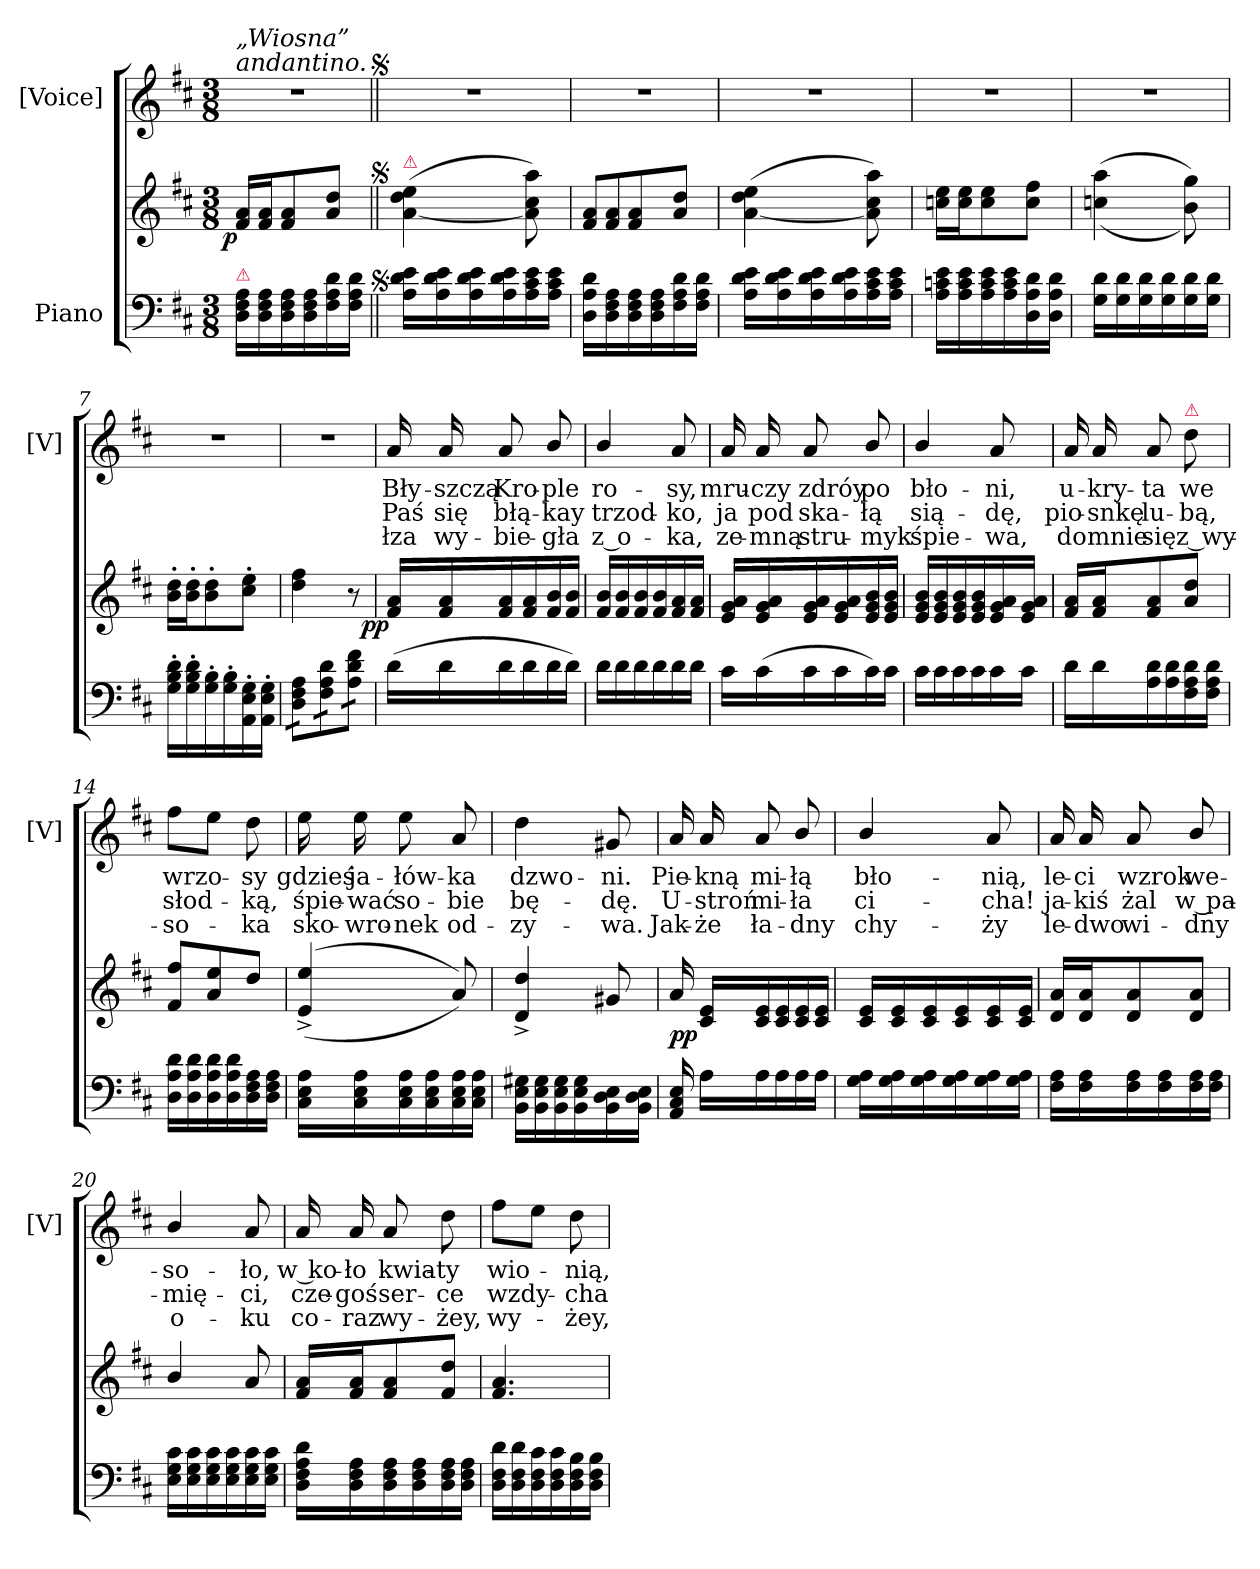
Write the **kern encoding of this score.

**kern	**kern	**dynam	**kern	**text	**text	**text
*part2	*part2	*part2	*part1	*part1	*part1	*part1
*staff3	*staff2	*staff2/3	*staff1	*staff1	*staff1	*staff1
*I"Piano	*	*	*I"[Voice]	*	*	*
*	*	*	*I'[V]	*	*	*
*clefF4	*clefG2	*	*clefG2	*	*	*
*k[f#c#]	*k[f#c#]	*	*k[f#c#]	*	*	*
*M3/8	*M3/8	*	*M3/8	*	*	*
=1	=1	=1	=1	=1	=1	=1
!	!	!	!LO:TX:a:i:t=andantino.	!	!	!
!	!	!	!LO:TX:a:i:t=„Wiosna”	!	!	!
!LO:TX:a:color=crimson:t=⚠	!	!	!	!	!	!
!	!	!LO:DY:b:rj	!	!	!	!
16D\ 16F#\ 16A\LL	16f#/ 16a/LL	p	4.r	.	.	.
16D\ 16F#\ 16A\	16f#/ 16a/J	.	.	.	.	.
16D\ 16F#\ 16A\	8f#/ 8a/	.	.	.	.	.
16D\ 16F#\ 16A\	.	.	.	.	.	.
16F#\ 16A\ 16d\	8a/ 8dd/J	.	.	.	.	.
16F#\ 16A\ 16d\JJ	.	.	.	.	.	.
!	!	!	!LO:TX:a:t=[segno]	!	!	!
!	!LO:TX:a:t=[segno]	!	!	!	!	!
!LO:TX:a:t=[segno]	!	!	!	!	!	!
=2||	=2||	=2||	=2||	=2||	=2||	=2||
!	!LO:TX:a:color=crimson:t=⚠	!	!	!	!	!
16A\ 16d\ 16e\LL	(>[4a\ 4dd\ 4ee\	.	4.r	.	.	.
16A\ 16d\ 16e\	.	.	.	.	.	.
16A\ 16d\ 16e\	.	.	.	.	.	.
16A\ 16d\ 16e\	.	.	.	.	.	.
16A\ 16c#\ 16e\	8a]\ 8cc#\ 8aa\)	.	.	.	.	.
16A\ 16c#\ 16e\JJ	.	.	.	.	.	.
=3	=3	=3	=3	=3	=3	=3
!	!LO:N:vis=8	!	!	!	!	!
16D\ 16A\ 16d\LL	16f#/ 16a/L	.	4.r	.	.	.
!	!LO:N:vis=8	!	!	!	!	!
16D\ 16F#\ 16A\	16f#/ 16a/	.	.	.	.	.
16D\ 16F#\ 16A\	8f#/ 8a/	.	.	.	.	.
16D\ 16F#\ 16A\	.	.	.	.	.	.
16F#\ 16A\ 16d\	8a/ 8dd/J	.	.	.	.	.
16F#\ 16A\ 16d\JJ	.	.	.	.	.	.
=4	=4	=4	=4	=4	=4	=4
16A\ 16d\ 16e\LL	(>[4a\ 4dd\ 4ee\	.	4.r	.	.	.
16A\ 16d\ 16e\	.	.	.	.	.	.
16A\ 16d\ 16e\	.	.	.	.	.	.
16A\ 16d\ 16e\	.	.	.	.	.	.
16A\ 16c#\ 16e\	8a]\ 8cc#\ 8aa\)	.	.	.	.	.
16A\ 16c#\ 16e\JJ	.	.	.	.	.	.
=5	=5	=5	=5	=5	=5	=5
16A\ 16cn\ 16e\LL	16ccn\ 16ee\LL	.	4.r	.	.	.
16A\ 16c\ 16e\	16cc\ 16ee\J	.	.	.	.	.
16A\ 16c\ 16e\	8cc\ 8ee\	.	.	.	.	.
16A\ 16c\ 16e\	.	.	.	.	.	.
16D\ 16A\ 16d\	8cc\ 8ff#\J	.	.	.	.	.
16D\ 16A\ 16d\JJ	.	.	.	.	.	.
=6	=6	=6	=6	=6	=6	=6
16G\ 16d\LL	(<(>4ccn\ 4aa\	.	4.r	.	.	.
16G\ 16d\	.	.	.	.	.	.
16G\ 16d\	.	.	.	.	.	.
16G\ 16d\	.	.	.	.	.	.
16G\ 16d\	8b\ 8gg\))	.	.	.	.	.
16G\ 16d\JJ	.	.	.	.	.	.
=7	=7	=7	=7	=7	=7	=7
16G'\ 16B'\ 16d'\LL	16b'\ 16dd'\LL	.	4.r	.	.	.
16G'\ 16B'\ 16d'\	16b'\ 16dd'\J	.	.	.	.	.
16G'\ 16B'\	8b'\ 8dd'\	.	.	.	.	.
16G'\ 16B'\	.	.	.	.	.	.
16AA'\ 16E'\ 16G'\	8cc#'\ 8ee'\J	.	.	.	.	.
16AA'\ 16E'\ 16G'\JJ	.	.	.	.	.	.
=8	=8	=8	=8	=8	=8	=8
*tremolo	*	*	*	*	*	*
16D\ 16F#\ 16A\LL	4dd\ 4ff#\	.	4.r	.	.	.
16D\ 16F#\ 16A\	.	.	.	.	.	.
16F#\ 16A\ 16d\	.	.	.	.	.	.
16F#\ 16A\ 16d\	.	.	.	.	.	.
16A\ 16d\ 16f#\	8r	.	.	.	.	.
16A\ 16d\ 16f#\JJ	.	.	.	.	.	.
*Xtremolo	*	*	*	*	*	*
=9	=9	=9	=9	=9	=9	=9
!	!	!LO:DY:b:rj	!	!	!	!
(>16d\LL	16f#/ 16a/LL	pp.	16a/	Bły-	Paś	łza
16d\	16f#/ 16a/	.	16a/	-szczą	się	wy-
16d\	16f#/ 16a/	.	8a/	Kro-	błą-	-bie-
16d\	16f#/ 16a/	.	.	.	.	.
16d\	16f#/ 16b/	.	8b/	-ple	-kay	-gła
16d\JJ)	16f#/ 16b/JJ	.	.	.	.	.
=10	=10	=10	=10	=10	=10	=10
16d\LL	16f#/ 16b/LL	.	4b/	ro-	trzod-	z o-
16d\	16f#/ 16b/	.	.	.	.	.
16d\	16f#/ 16b/	.	.	.	.	.
16d\	16f#/ 16b/	.	.	.	.	.
16d\	16f#/ 16a/	.	8a/	-sy,	-ko,	-ka,
16d\JJ	16f#/ 16a/JJ	.	.	.	.	.
=11	=11	=11	=11	=11	=11	=11
16c#\LL	16e/ 16g/ 16a/LL	.	16a/	mru-	ja	ze-
(>16c#\	16e/ 16g/ 16a/	.	16a/	-czy	pod	-mną
16c#\	16e/ 16g/ 16a/	.	8a/	zdróy	ska-	stru-
16c#\	16e/ 16g/ 16a/	.	.	.	.	.
16c#\)	16e/ 16g/ 16b/	.	8b/	po	-łą	-myk
16c#\JJ	16e/ 16g/ 16b/JJ	.	.	.	.	.
=12	=12	=12	=12	=12	=12	=12
16c#\LL	16e/ 16g/ 16b/LL	.	4b/	bło-	sią-	śpie-
16c#\	16e/ 16g/ 16b/	.	.	.	.	.
16c#\	16e/ 16g/ 16b/	.	.	.	.	.
16c#\	16e/ 16g/ 16b/	.	.	.	.	.
16c#\	16e/ 16g/ 16a/	.	8a/	-ni,	-dę,	-wa,
16c#\JJ	16e/ 16g/ 16a/JJ	.	.	.	.	.
=13	=13	=13	=13	=13	=13	=13
16d\LL	16f#/ 16a/LL	.	16a/	u-	pio-	do
16d\	16f#/ 16a/J	.	16a/	-kry-	-snkę	mnie
16A\ 16d\	8f#/ 8a/	.	8a/	-ta	lu-	się
16A\ 16d\	.	.	.	.	.	.
!	!	!	!LO:TX:a:color=crimson:t=⚠	!	!	!
16F#\ 16A\ 16d\	8a/ 8dd/J	.	8dd\	we	-bą,	z wy-
16F#\ 16A\ 16d\JJ	.	.	.	.	.	.
=14	=14	=14	=14	=14	=14	=14
16D\ 16A\ 16d\LL	8f#/ 8ff#/L	.	8ff#\L	wrzo-	słod-	-so-
16D\ 16A\ 16d\	.	.	.	.	.	.
16D\ 16A\ 16d\	8a/ 8ee/	.	8ee\J	.	.	.
16D\ 16A\ 16d\	.	.	.	.	.	.
16D\ 16F#\ 16A\	8dd/J	.	8dd\	-sy	-ką,	-ka
16D\ 16F#\ 16A\JJ	.	.	.	.	.	.
=15	=15	=15	=15	=15	=15	=15
16C#\ 16E\ 16A\LL	(<(>4e^</ 4ee^</	.	16ee\	gdzieś	śpie-	sko-
16C#\ 16E\ 16A\	.	.	16ee\	ja-	-wać	-wro-
16C#\ 16E\ 16A\	.	.	8ee\	-łów-	so-	-nek
16C#\ 16E\ 16A\	.	.	.	.	.	.
16C#\ 16E\ 16A\	8a/))	.	8a/	-ka	-bie	od-
16C#\ 16E\ 16A\JJ	.	.	.	.	.	.
=16	=16	=16	=16	=16	=16	=16
16BB\ 16E\ 16G#X\LL	4d^</ 4dd^</	.	4dd\	dzwo-	bę-	-zy-
16BB\ 16E\ 16G#\	.	.	.	.	.	.
16BB\ 16E\ 16G#\	.	.	.	.	.	.
16BB\ 16E\ 16G#\	.	.	.	.	.	.
16BB\ 16D\ 16E\	8g#X/	.	8g#X/	-ni.	-dę.	-wa.
16BB\ 16D\ 16E\JJ	.	.	.	.	.	.
=17	=17	=17	=17	=17	=17	=17
!	!	!LO:DY:b	!	!	!	!
16AA/ 16C#/ 16E/	16a/	pp	16a/	Pie-	U-	Jak-
16A\LL	16c#/ 16e/LL	.	16a/	-kną	-stroń	-że
16A\	16c#/ 16e/	.	8a/	mi-	mi-	ła-
16A\	16c#/ 16e/	.	.	.	.	.
16A\	16c#/ 16e/	.	8b/	-łą	-ła	-dny
16A\JJ	16c#/ 16e/JJ	.	.	.	.	.
=18	=18	=18	=18	=18	=18	=18
16G\ 16A\LL	16c#/ 16e/LL	.	4b/	bło-	ci-	chy-
16G\ 16A\	16c#/ 16e/	.	.	.	.	.
16G\ 16A\	16c#/ 16e/	.	.	.	.	.
16G\ 16A\	16c#/ 16e/	.	.	.	.	.
16G\ 16A\	16c#/ 16e/	.	8a/	-nią,	-cha!	-ży
16G\ 16A\JJ	16c#/ 16e/JJ	.	.	.	.	.
=19	=19	=19	=19	=19	=19	=19
16F#\ 16A\LL	16d/ 16a/LL	.	16a/	le-	ja-	le-
16F#\ 16A\	16d/ 16a/J	.	16a/	-ci	-kiś	-dwo
16F#\ 16A\	8d/ 8a/	.	8a/	wzrok	żal	wi-
16F#\ 16A\	.	.	.	.	.	.
16F#\ 16A\	8d/ 8a/J	.	8b/	we-	w pa-	-dny
16F#\ 16A\JJ	.	.	.	.	.	.
=20	=20	=20	=20	=20	=20	=20
16E\ 16G\ 16c#\LL	4b/	.	4b/	-so-	-mię-	o-
16E\ 16G\ 16c#\	.	.	.	.	.	.
16E\ 16G\ 16c#\	.	.	.	.	.	.
16E\ 16G\ 16c#\	.	.	.	.	.	.
16E\ 16G\ 16c#\	8a/	.	8a/	-ło,	-ci,	-ku
16E\ 16G\ 16c#\JJ	.	.	.	.	.	.
=21	=21	=21	=21	=21	=21	=21
16D\ 16F#\ 16A\ 16d\LL	16f#/ 16a/LL	.	16a/	w ko-	cze-	co-
16D\ 16F#\ 16A\	16f#/ 16a/J	.	16a/	-ło	-goś	-raz
16D\ 16F#\ 16A\	8f#/ 8a/	.	8a/	kwia-	ser-	wy-
16D\ 16F#\ 16A\	.	.	.	.	.	.
16D\ 16F#\ 16A\	8f#/ 8dd/J	.	8dd\	-ty	-ce	-żey,
16D\ 16F#\ 16A\JJ	.	.	.	.	.	.
=22	=22	=22	=22	=22	=22	=22
16D\ 16F#\ 16d\LL	4.f#/ 4.a/	.	8ff#\L	wio-	wzdy-	wy-
16D\ 16F#\ 16d\	.	.	.	.	.	.
16D\ 16F#\ 16c#\	.	.	8ee\J	.	.	.
16D\ 16F#\ 16c#\	.	.	.	.	.	.
16D\ 16F#\ 16B\	.	.	8dd\	-nią,	-cha	-żey,
16D\ 16F#\ 16B\JJ	.	.	.	.	.	.
=	=	=	=	=	=	=
*-	*-	*-	*-	*-	*-	*-
